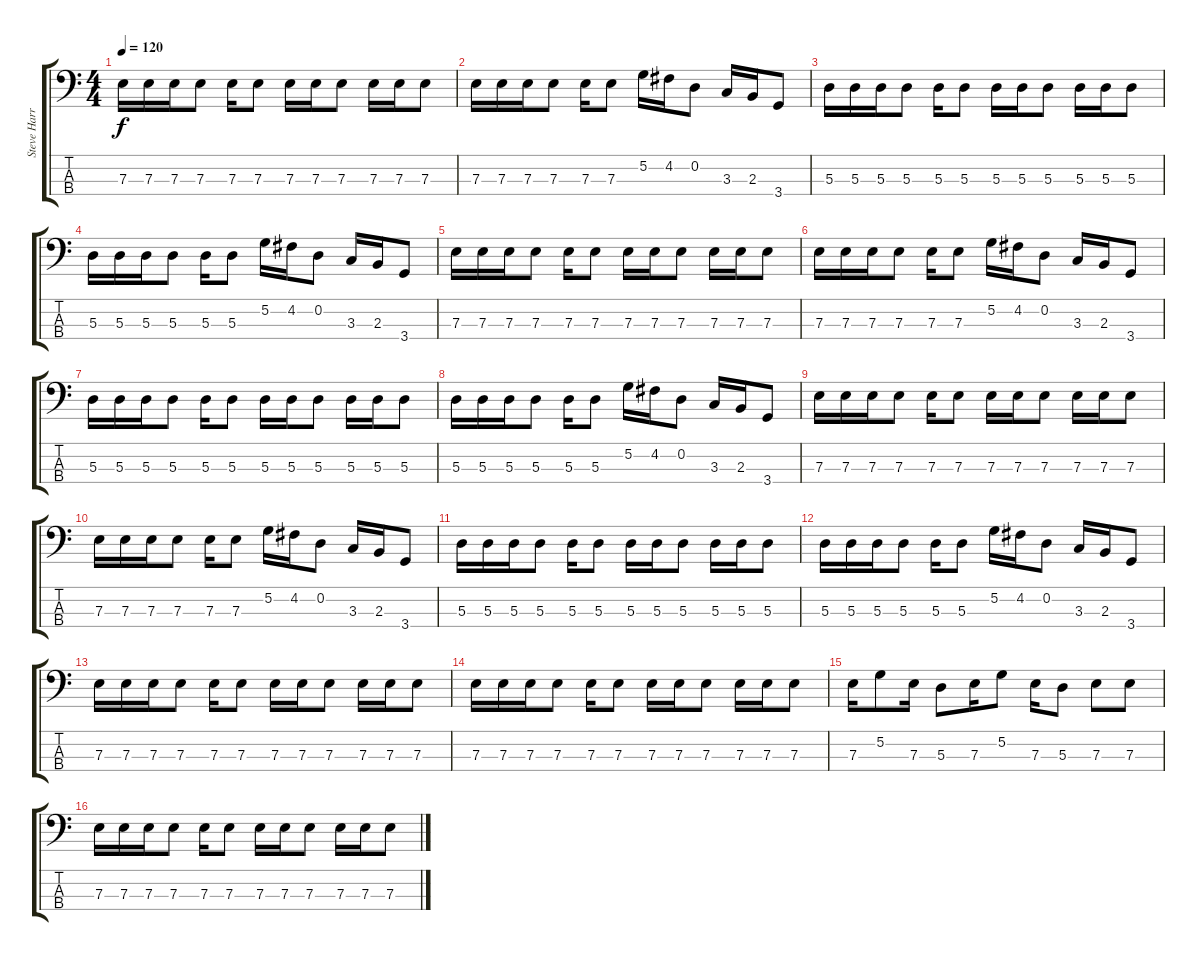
\track ("Steve Harris" "Steve Harr") {instrument electricbassfinger}
\staff {score tabs}
\tuning (G2 D2 A1 E1) {hide}
\ts (4 4)
\tempo 120
\clef f4
\ks c
7.3.16{dy f} 7.3.16 7.3.16 7.3.8 7.3.16 7.3.8 7.3.16 7.3.16 7.3.8 7.3.16 7.3.16 7.3.8 |
7.3.16 7.3.16 7.3.16 7.3.8 7.3.16 7.3.8 5.2.16 4.2.16 0.2.8 3.3.16 2.3.16 3.4.8 |
5.3.16 5.3.16 5.3.16 5.3.8 5.3.16 5.3.8 5.3.16 5.3.16 5.3.8 5.3.16 5.3.16 5.3.8 |
5.3.16 5.3.16 5.3.16 5.3.8 5.3.16 5.3.8 5.2.16 4.2.16 0.2.8 3.3.16 2.3.16 3.4.8 |
7.3.16 7.3.16 7.3.16 7.3.8 7.3.16 7.3.8 7.3.16 7.3.16 7.3.8 7.3.16 7.3.16 7.3.8 |
7.3.16 7.3.16 7.3.16 7.3.8 7.3.16 7.3.8 5.2.16 4.2.16 0.2.8 3.3.16 2.3.16 3.4.8 |
5.3.16 5.3.16 5.3.16 5.3.8 5.3.16 5.3.8 5.3.16 5.3.16 5.3.8 5.3.16 5.3.16 5.3.8 |
5.3.16 5.3.16 5.3.16 5.3.8 5.3.16 5.3.8 5.2.16 4.2.16 0.2.8 3.3.16 2.3.16 3.4.8 |
7.3.16 7.3.16 7.3.16 7.3.8 7.3.16 7.3.8 7.3.16 7.3.16 7.3.8 7.3.16 7.3.16 7.3.8 |
7.3.16 7.3.16 7.3.16 7.3.8 7.3.16 7.3.8 5.2.16 4.2.16 0.2.8 3.3.16 2.3.16 3.4.8 |
5.3.16 5.3.16 5.3.16 5.3.8 5.3.16 5.3.8 5.3.16 5.3.16 5.3.8 5.3.16 5.3.16 5.3.8 |
5.3.16 5.3.16 5.3.16 5.3.8 5.3.16 5.3.8 5.2.16 4.2.16 0.2.8 3.3.16 2.3.16 3.4.8 |
7.3.16 7.3.16 7.3.16 7.3.8 7.3.16 7.3.8 7.3.16 7.3.16 7.3.8 7.3.16 7.3.16 7.3.8 |
7.3.16 7.3.16 7.3.16 7.3.8 7.3.16 7.3.8 7.3.16 7.3.16 7.3.8 7.3.16 7.3.16 7.3.8 |
7.3.16 5.2.8 7.3.16 5.3.8 7.3.16 5.2.8 7.3.16 5.3.8 7.3.8 7.3.8 |
7.3.16 7.3.16 7.3.16 7.3.8 7.3.16 7.3.8 7.3.16 7.3.16 7.3.8 7.3.16 7.3.16 7.3.8
